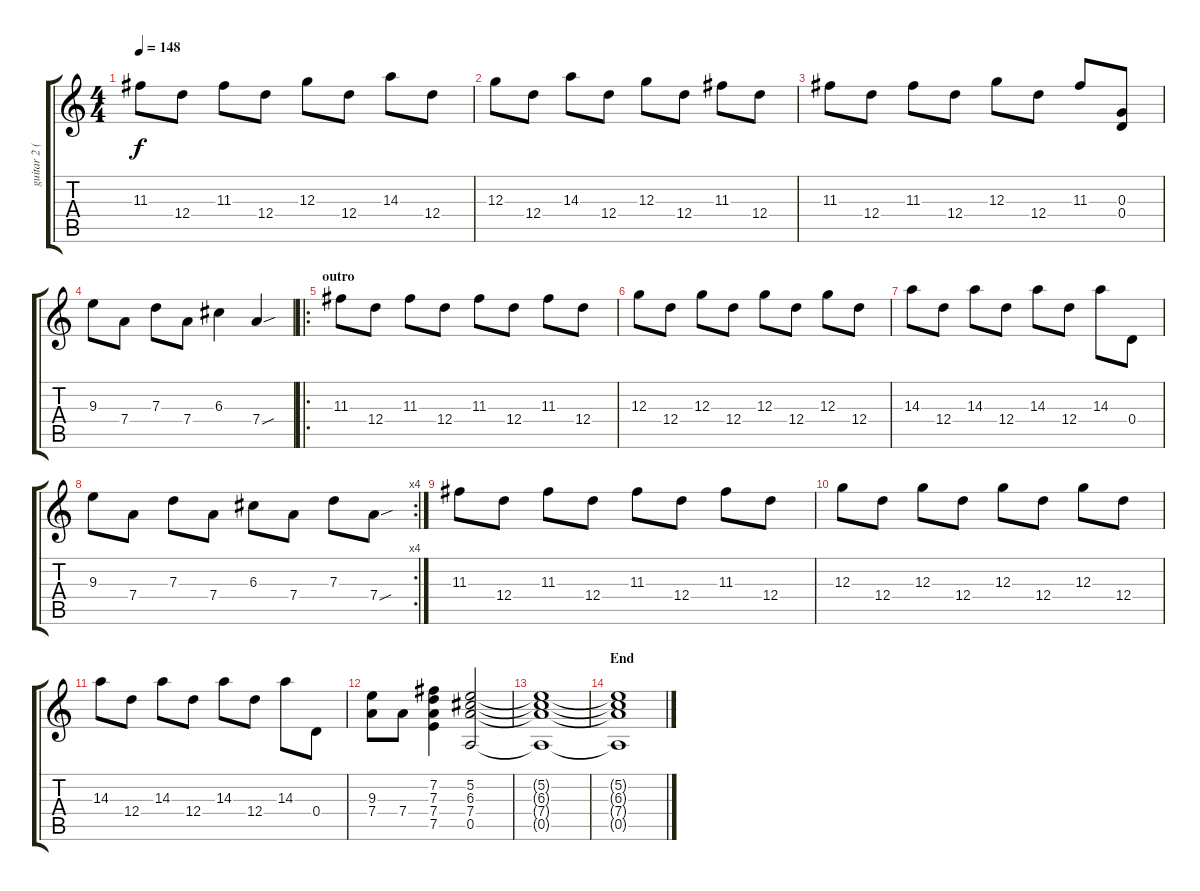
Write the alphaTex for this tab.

\track ("guitar 2 (for stereo) sound" "guitar 2 (") {mute instrument distortionguitar}
\staff {score tabs}
\tuning (E4 B3 G3 D3 A2 E2) {hide}
\ts (4 4)
\tempo 148
\clef g2
\ks c
11.3.8{dy f} 12.4.8 11.3.8 12.4.8 12.3.8 12.4.8 14.3.8 12.4.8 |
12.3.8 12.4.8 14.3.8 12.4.8 12.3.8 12.4.8 11.3.8 12.4.8 |
11.3.8 12.4.8 11.3.8 12.4.8 12.3.8 12.4.8 11.3.8 (0.3 0.4).8 |
9.3.8 7.4.8 7.3.8 7.4.8 6.3.4 7.4{sou}.4 |
\ro
\section ("" "outro")
11.3.8 12.4.8 11.3.8 12.4.8 11.3.8 12.4.8 11.3.8 12.4.8 |
12.3.8 12.4.8 12.3.8 12.4.8 12.3.8 12.4.8 12.3.8 12.4.8 |
14.3.8 12.4.8 14.3.8 12.4.8 14.3.8 12.4.8 14.3.8 0.4.8 |
\rc 4
9.3.8 7.4.8 7.3.8 7.4.8 6.3.8 7.4.8 7.3.8 7.4{sou}.8 |
11.3.8 12.4.8 11.3.8 12.4.8 11.3.8 12.4.8 11.3.8 12.4.8 |
12.3.8 12.4.8 12.3.8 12.4.8 12.3.8 12.4.8 12.3.8 12.4.8 |
14.3.8 12.4.8 14.3.8 12.4.8 14.3.8 12.4.8 14.3.8 0.4.8 |
(9.3 7.4).8 7.4.8 (7.2 7.3 7.4 7.5).4 (5.2 6.3 7.4 0.5).2 |
(5.2{t} 6.3{t} 7.4{t} 0.5{t}).1 |
\section ("" "End")
(5.2{t} 6.3{t} 7.4{t} 0.5{t}).1
